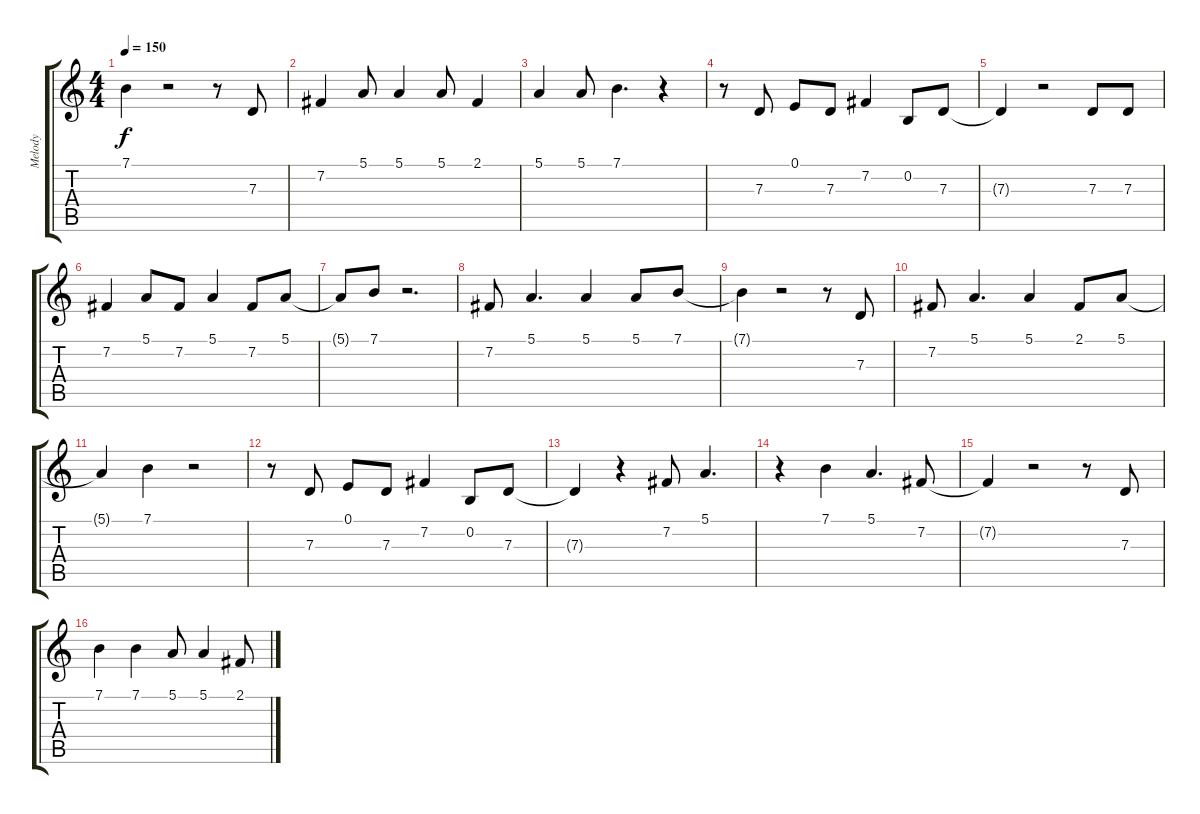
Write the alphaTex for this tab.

\track ("Melody" "Melody") {instrument harmonica}
\staff {score tabs}
\tuning (E4 B3 G3 D3 A2 E2) {hide}
\ts (4 4)
\tempo 150
\clef g2
\ks c
7.1{t}.4{dy f} r.2 r.8 7.3.8 |
7.2.4 5.1.8 5.1.4 5.1.8 2.1.4 |
5.1.4 5.1.8 7.1.4{d} r.4 |
r.8 7.3.8 0.1.8 7.3.8 7.2.4 0.2.8 7.3.8 |
7.3{t}.4 r.2 7.3.8 7.3.8 |
7.2.4 5.1.8 7.2.8 5.1.4 7.2.8 5.1.8 |
5.1{t}.8 7.1.8 r.2{d} |
7.2.8 5.1.4{d} 5.1.4 5.1.8 7.1.8 |
7.1{t}.4 r.2 r.8 7.3.8 |
7.2.8 5.1.4{d} 5.1.4 2.1.8 5.1.8 |
5.1{t}.4 7.1.4 r.2 |
r.8 7.3.8 0.1.8 7.3.8 7.2.4 0.2.8 7.3.8 |
7.3{t}.4 r.4 7.2.8 5.1.4{d} |
r.4 7.1.4 5.1.4{d} 7.2.8 |
7.2{t}.4 r.2 r.8 7.3.8 |
7.1.4 7.1.4 5.1.8 5.1.4 2.1.8
